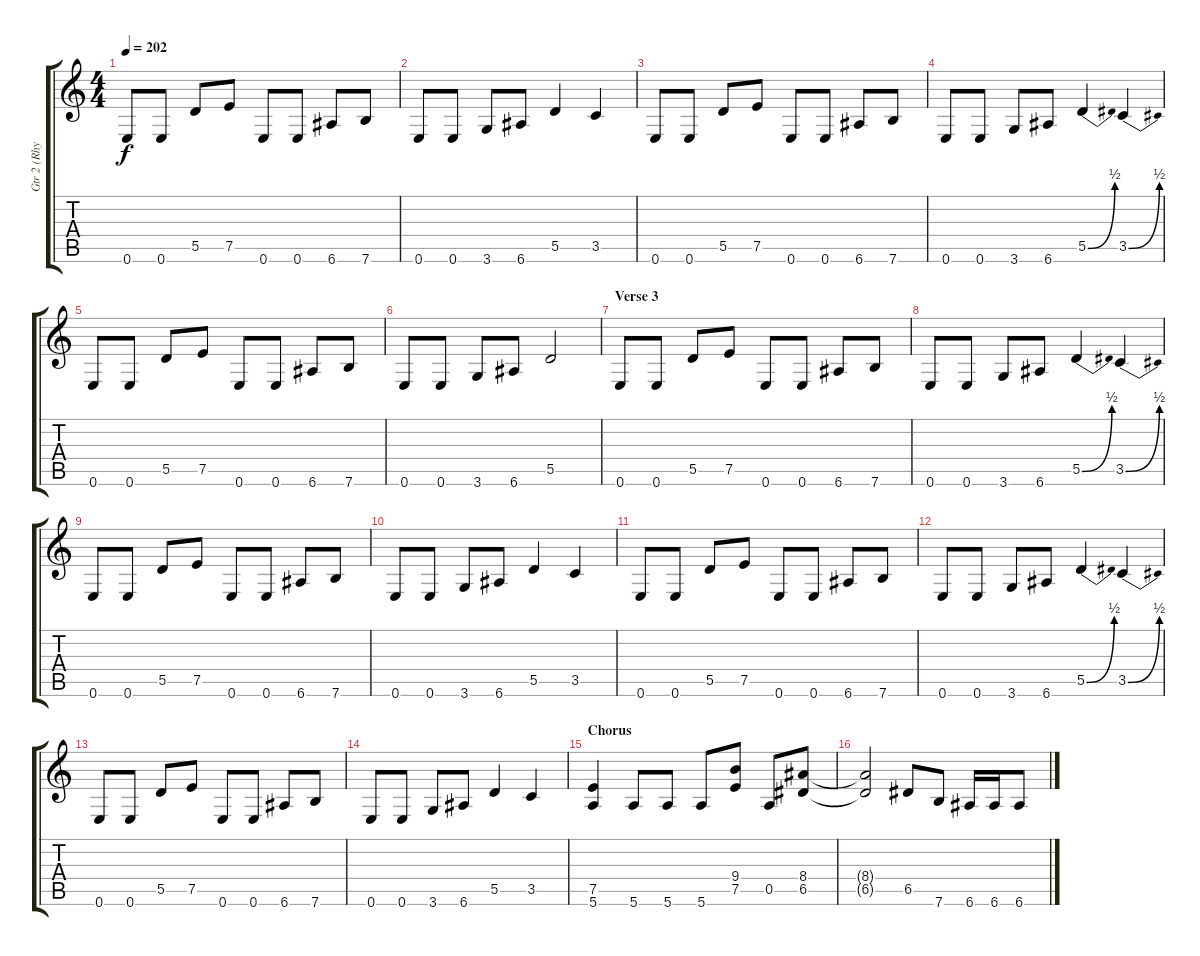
\track ("Gtr 2 (Rhythm)" "Gtr 2 (Rhy") {instrument distortionguitar}
\staff {score tabs}
\tuning (E4 B3 G3 D3 A2 E2) {hide}
\ts (4 4)
\tempo 202
\clef g2
\ks c
0.6.8{dy f} 0.6.8 5.5.8 7.5.8 0.6.8 0.6.8 6.6.8 7.6.8 |
0.6.8 0.6.8 3.6.8 6.6.8 5.5.4 3.5.4 |
0.6.8 0.6.8 5.5.8 7.5.8 0.6.8 0.6.8 6.6.8 7.6.8 |
0.6.8 0.6.8 3.6.8 6.6.8 5.5{be (bend 0 0 60 2)}.4 3.5{be (bend 0 0 60 2)}.4 |
0.6.8 0.6.8 5.5.8 7.5.8 0.6.8 0.6.8 6.6.8 7.6.8 |
0.6.8 0.6.8 3.6.8 6.6.8 5.5.2 |
\section ("" "Verse 3")
0.6.8 0.6.8 5.5.8 7.5.8 0.6.8 0.6.8 6.6.8 7.6.8 |
0.6.8 0.6.8 3.6.8 6.6.8 5.5{be (bend 0 0 60 2)}.4 3.5{be (bend 0 0 60 2)}.4 |
0.6.8 0.6.8 5.5.8 7.5.8 0.6.8 0.6.8 6.6.8 7.6.8 |
0.6.8 0.6.8 3.6.8 6.6.8 5.5.4 3.5.4 |
0.6.8 0.6.8 5.5.8 7.5.8 0.6.8 0.6.8 6.6.8 7.6.8 |
0.6.8 0.6.8 3.6.8 6.6.8 5.5{be (bend 0 0 60 2)}.4 3.5{be (bend 0 0 60 2)}.4 |
0.6.8 0.6.8 5.5.8 7.5.8 0.6.8 0.6.8 6.6.8 7.6.8 |
0.6.8 0.6.8 3.6.8 6.6.8 5.5.4 3.5.4 |
\section ("" "Chorus")
(7.5 5.6).4 5.6.8 5.6.8 5.6.8 (9.4 7.5).8 0.5.8 (8.4 6.5).8 |
(8.4{t} 6.5{t}).2 6.5.8 7.6.8 6.6.16 6.6.16 6.6.8
